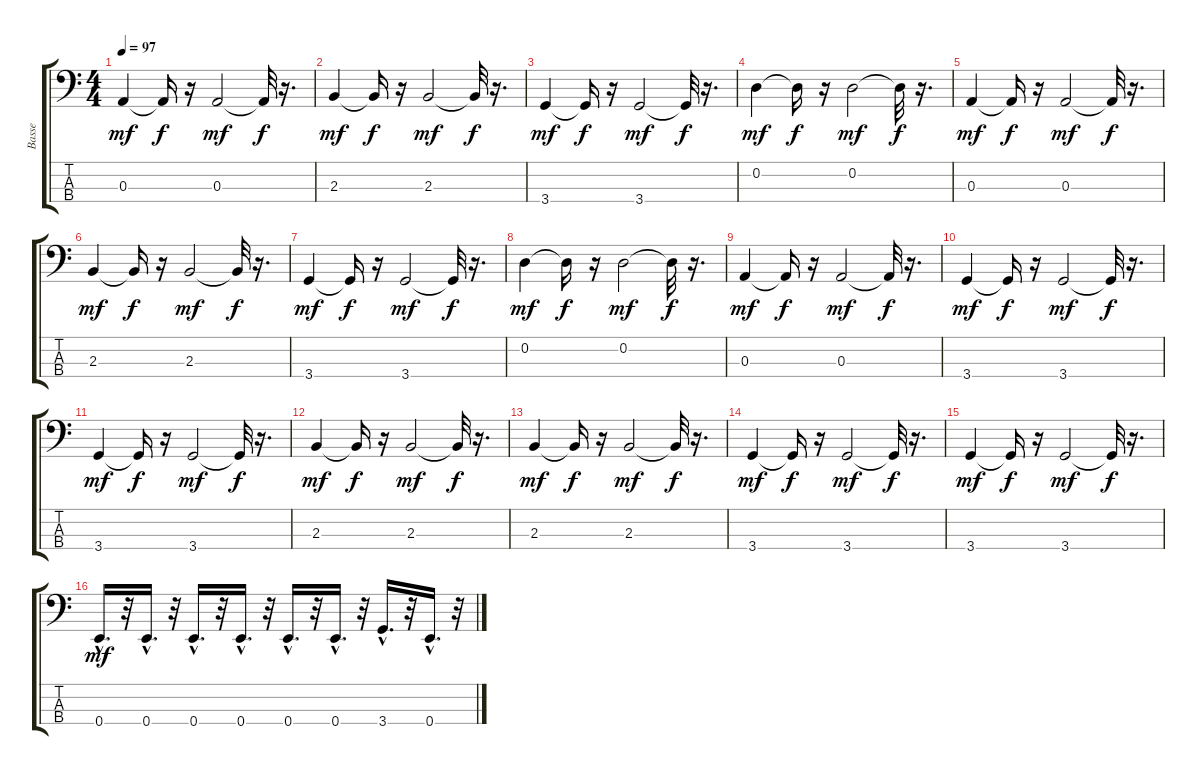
\track ("Basse" "Basse") {instrument electricbassfinger}
\staff {score tabs}
\tuning (G2 D2 A1 E1) {hide}
\ts (4 4)
\tempo 97
\clef f4
\ks c
0.3.4{dy mf} 0.3{t}.16{dy f} r.16 0.3.2{dy mf} 0.3{t}.32{dy f} r.16{d} |
2.3.4{dy mf} 2.3{t}.16{dy f} r.16 2.3.2{dy mf} 2.3{t}.32{dy f} r.16{d} |
3.4.4{dy mf} 3.4{t}.16{dy f} r.16 3.4.2{dy mf} 3.4{t}.32{dy f} r.16{d} |
0.2.4{dy mf} 0.2{t}.16{dy f} r.16 0.2.2{dy mf} 0.2{t}.32{dy f} r.16{d} |
0.3.4{dy mf} 0.3{t}.16{dy f} r.16 0.3.2{dy mf} 0.3{t}.32{dy f} r.16{d} |
2.3.4{dy mf} 2.3{t}.16{dy f} r.16 2.3.2{dy mf} 2.3{t}.32{dy f} r.16{d} |
3.4.4{dy mf} 3.4{t}.16{dy f} r.16 3.4.2{dy mf} 3.4{t}.32{dy f} r.16{d} |
0.2.4{dy mf} 0.2{t}.16{dy f} r.16 0.2.2{dy mf} 0.2{t}.32{dy f} r.16{d} |
0.3.4{dy mf} 0.3{t}.16{dy f} r.16 0.3.2{dy mf} 0.3{t}.32{dy f} r.16{d} |
3.4.4{dy mf} 3.4{t}.16{dy f} r.16 3.4.2{dy mf} 3.4{t}.32{dy f} r.16{d} |
3.4.4{dy mf} 3.4{t}.16{dy f} r.16 3.4.2{dy mf} 3.4{t}.32{dy f} r.16{d} |
2.3.4{dy mf} 2.3{t}.16{dy f} r.16 2.3.2{dy mf} 2.3{t}.32{dy f} r.16{d} |
2.3.4{dy mf} 2.3{t}.16{dy f} r.16 2.3.2{dy mf} 2.3{t}.32{dy f} r.16{d} |
3.4.4{dy mf} 3.4{t}.16{dy f} r.16 3.4.2{dy mf} 3.4{t}.32{dy f} r.16{d} |
3.4.4{dy mf} 3.4{t}.16{dy f} r.16 3.4.2{dy mf} 3.4{t}.32{dy f} r.16{d} |
0.4{hac}.16{d dy mf} r.32 0.4{hac}.16{d} r.32 0.4{hac}.16{d} r.32 0.4{hac}.16{d} r.32 0.4{hac}.16{d} r.32 0.4{hac}.16{d} r.32 3.4{hac}.16{d} r.32 0.4{hac}.16{d} r.32
